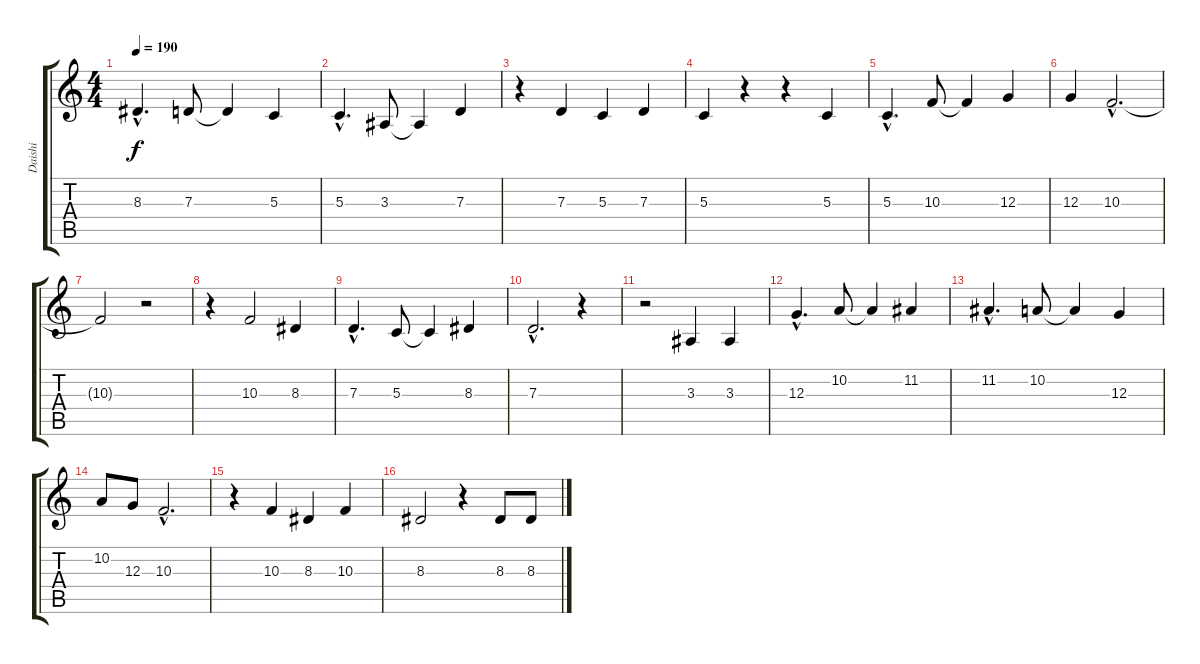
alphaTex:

\track ("Daishi" "Daishi") {instrument lead6voice}
\staff {score tabs}
\tuning (E4 B3 G3 D3 A2 E2) {hide}
\ts (4 4)
\tempo 190
\clef g2
\ks c
8.3{hac}.4{d dy f} 7.3.8 7.3{t}.4 5.3.4 |
5.3{hac}.4{d} 3.3.8 3.3{t}.4 7.3.4 |
r.4 7.3.4 5.3.4 7.3.4 |
5.3.4 r.4 r.4 5.3.4 |
5.3{hac}.4{d} 10.3.8 10.3{t}.4 12.3.4 |
12.3.4 10.3{hac}.2{d} |
10.3{t}.2 r.2 |
r.4 10.3.2 8.3.4 |
7.3{hac}.4{d} 5.3.8 5.3{t}.4 8.3.4 |
7.3{hac}.2{d} r.4 |
r.2 3.3.4 3.3.4 |
12.3{hac}.4{d} 10.2.8 10.2{t}.4 11.2.4 |
11.2{hac}.4{d} 10.2.8 10.2{t}.4 12.3.4 |
10.2.8 12.3.8 10.3{hac}.2{d} |
r.4 10.3.4 8.3.4 10.3.4 |
8.3.2 r.4 8.3.8 8.3.8
